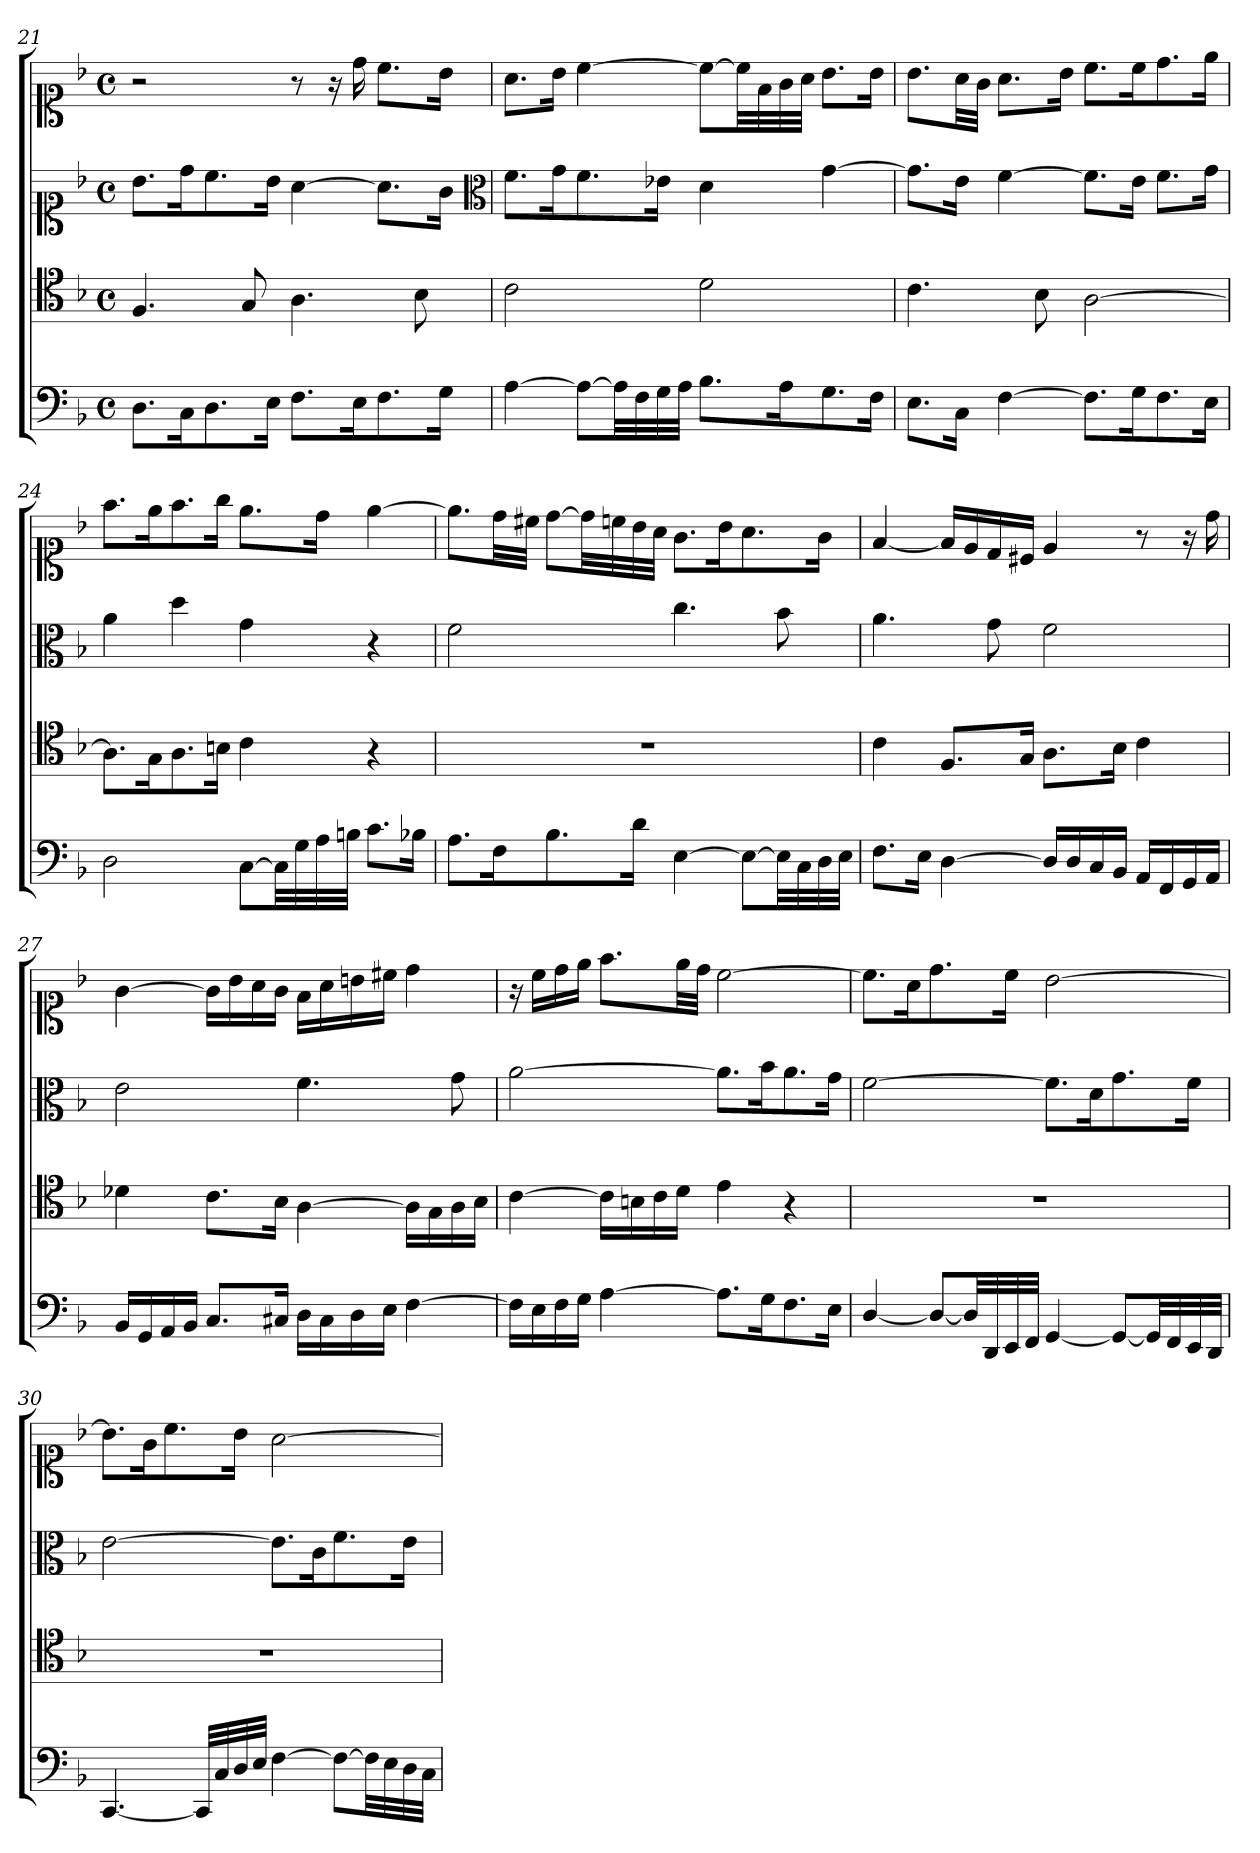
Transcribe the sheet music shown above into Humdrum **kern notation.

**kern	**kern	**kern	**kern
*part1	*part1	*part1	*part1
*staff4	*staff3	*staff2	*staff1
*clefF4	*clefC4	*clefC1	*clefC1
*k[b-]	*k[b-]	*k[b-]	*k[b-]
*d:	*d:	*d:	*d:
*M4/4	*M4/4	*M4/4	*M4/4
*met(c)	*met(c)	*met(c)	*met(c)
=21	=21	=21	=21
8.DL	4.F	8.b-L	2r
16CK	.	16ddK	.
8.D	.	8.cc	.
.	8G	.	.
16EJk	.	16b-Jk	.
8.FL	4.A	[4a	8r
.	.	.	16r
16EK	.	.	16dd
8.F	.	8.aL]	8.ccL
.	8B-	.	.
16GJk	.	16gJk	16b-Jk
*	*	*clefC3	*
=22	=22	=22	=22
[4A	2c	8.fL	8.aL
.	.	16gK	16b-Jk
8AL_	.	8.f	[4cc
32ALL]	.	.	.
32F	.	.	.
32G	.	16e-XJk	.
32AJJJ	.	.	.
8.B-L	2d	4d	8ccL_
.	.	.	32ccLL]
.	.	.	32f
16AK	.	.	32g
.	.	.	32aJJJ
8.G	.	[4g	8.b-L
16FJk	.	.	16b-Jk
=23	=23	=23	=23
8.EL	4.c	8.gL]	8.b-L
16CJk	.	16eJk	32aLL
.	.	.	32gJJJ
[4F	.	[4f	8.aL
.	8B-	.	.
.	.	.	16b-Jk
8.FL]	[2A	8.fL]	8.ccL
16GK	.	16eJk	16ccK
8.F	.	8.fL	8.dd
16EJk	.	16gJk	16eeJk
=24	=24	=24	=24
2D	8.AL]	4a	8.ffL
.	16GK	.	16eeK
.	8.A	4dd	8.ff
.	16BnJk	.	16ggJk
[8CL	4c	4g	8.eeL
32CLL]	.	.	.
32G	.	.	.
32A	.	.	16ddJk
32BnJJJ	.	.	.
8.cL	4r	4r	[4ee
16B-XJk	.	.	.
=25	=25	=25	=25
8.AL	1r	2f	8.eeL]
16FK	.	.	32ddLL
.	.	.	32cc#XJJJ
8.B-	.	.	[8ddL
.	.	.	32ddLL]
.	.	.	32ccn
16dJk	.	.	32b-
.	.	.	32aJJJ
[4E	.	4.cc	8.gL
.	.	.	16b-K
8EL_	.	.	8.a
32ELL]	.	8b-	.
32C	.	.	.
32D	.	.	16gJk
32EJJJ	.	.	.
=26	=26	=26	=26
8.FL	4c	4.a	[4f
16EJk	.	.	.
[4D	8.FL	.	16fLL]
.	.	.	16e
.	.	8g	16d
.	16GJk	.	16c#XJJ
16DLL]	8.AL	2f	4e
16D	.	.	.
16C	.	.	.
16BB-JJ	16B-Jk	.	.
16AALL	4c	.	8r
16FF	.	.	.
16GG	.	.	16r
16AAJJ	.	.	16dd
=27	=27	=27	=27
16BB-LL	4d-X	2e	[4g
16GG	.	.	.
16AA	.	.	.
16BB-JJ	.	.	.
8.CL	8.cL	.	16gLL]
.	.	.	16b-
.	.	.	16a
16C#XJk	16B-Jk	.	16gJJ
16DLL	[4A	4.f	16fLL
16C#	.	.	16a
16D	.	.	16bn
16EJJ	.	.	16cc#XJJ
[4F	16ALL]	.	4dd
.	16G	.	.
.	16A	8g	.
.	16B-JJ	.	.
=28	=28	=28	=28
16FLL]	[4c	[2a	16r
16E	.	.	16ccLL
16F	.	.	16dd
16GJJ	.	.	16eeJJ
[4A	16cLL]	.	8.ffL
.	16Bn	.	.
.	16c	.	.
.	16dJJ	.	32eeLL
.	.	.	32ddJJJ
8.AL]	4e	8.aL]	[2cc
16GK	.	16b-K	.
8.F	4r	8.a	.
16EJk	.	16gJk	.
=29	=29	=29	=29
[4D/	1r	[2f	8.ccL]
.	.	.	16aK
8DL_	.	.	8.dd
32DLL]	.	.	.
32DD	.	.	.
32EE	.	.	16ccJk
32FFJJJ	.	.	.
[4GG	.	8.fL]	[2b-
.	.	16dK	.
8GGL_	.	8.g	.
32GGLL]	.	.	.
32FF	.	.	.
32EE	.	16fJk	.
32DDJJJ	.	.	.
=30	=30	=30	=30
[4.CC	1r	[2e	8.b-L]
.	.	.	16gK
.	.	.	8.cc
32CCLLL]	.	.	.
32C	.	.	.
32D	.	.	16b-Jk
32EJJJ	.	.	.
[4F	.	8.eL]	[2a
.	.	16cK	.
8FL_	.	8.f	.
32FLL]	.	.	.
32E	.	.	.
32D	.	16eJk	.
32CJJJ	.	.	.
=	=	=	=
*-	*-	*-	*-
